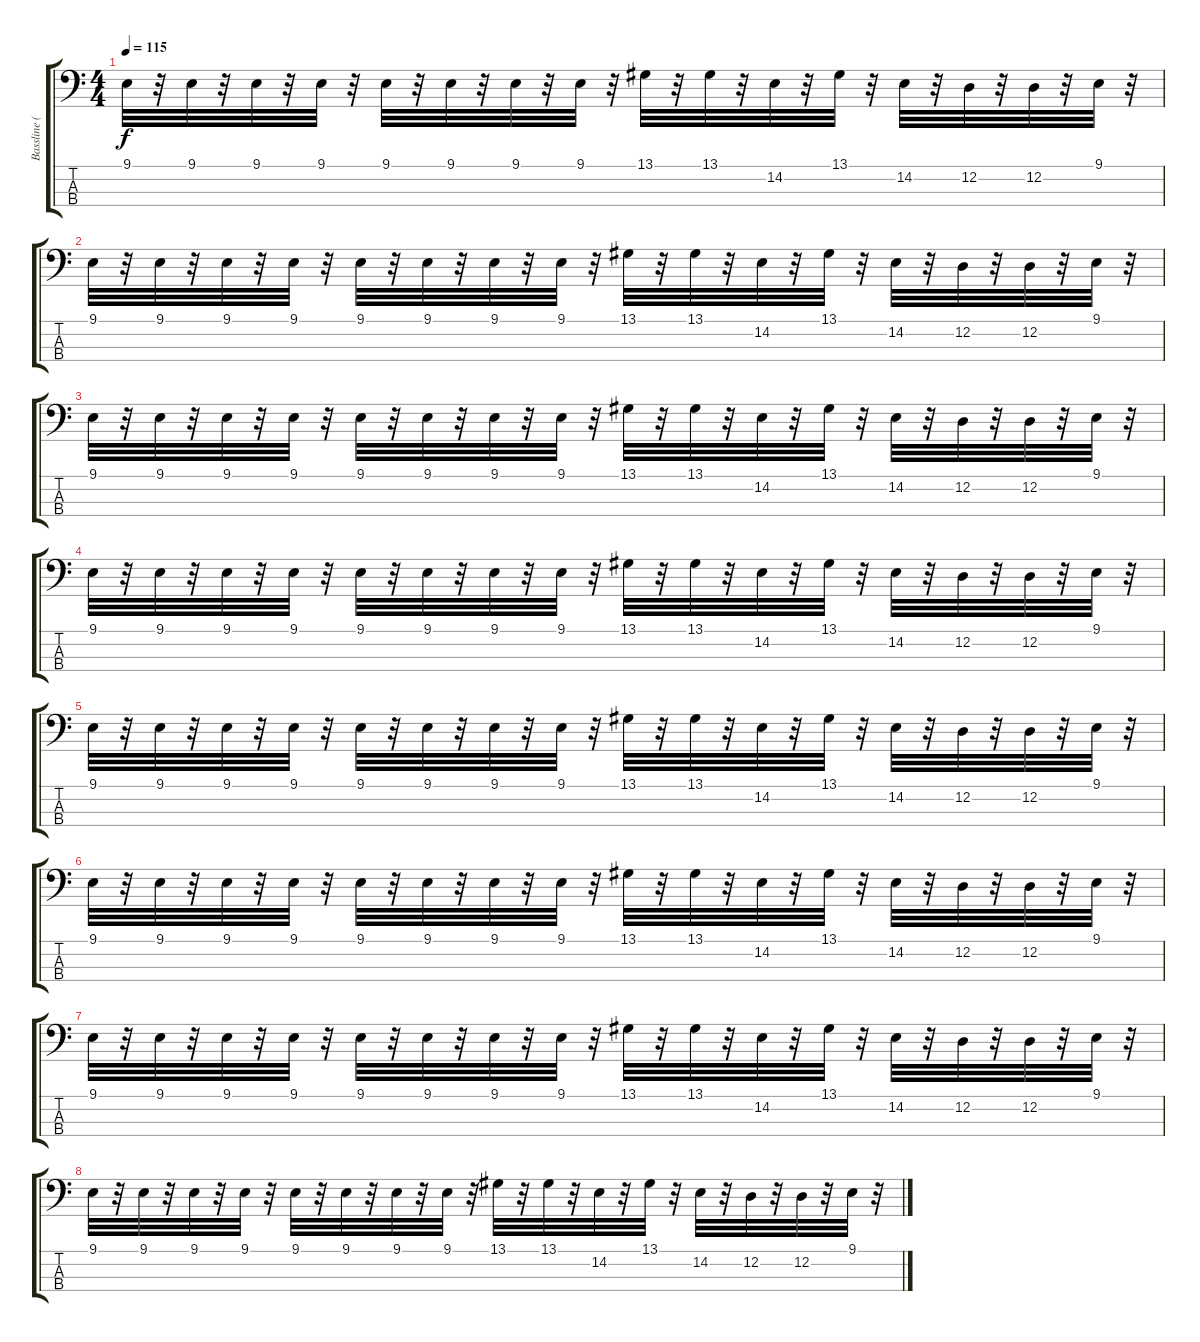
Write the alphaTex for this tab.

\track ("Bassline (Lead 2 - Sawtooth)" "Bassline (") {instrument lead2sawtooth}
\staff {score tabs}
\tuning (G2 D2 A1 E1) {hide}
\ts (4 4)
\tempo 115
\clef f4
\ks c
9.1.32{dy f} r.32 9.1.32 r.32 9.1.32 r.32 9.1.32 r.32 9.1.32 r.32 9.1.32 r.32 9.1.32 r.32 9.1.32 r.32 13.1.32 r.32 13.1.32 r.32 14.2.32 r.32 13.1.32 r.32 14.2.32 r.32 12.2.32 r.32 12.2.32 r.32 9.1.32 r.32 |
9.1.32 r.32 9.1.32 r.32 9.1.32 r.32 9.1.32 r.32 9.1.32 r.32 9.1.32 r.32 9.1.32 r.32 9.1.32 r.32 13.1.32 r.32 13.1.32 r.32 14.2.32 r.32 13.1.32 r.32 14.2.32 r.32 12.2.32 r.32 12.2.32 r.32 9.1.32 r.32 |
9.1.32 r.32 9.1.32 r.32 9.1.32 r.32 9.1.32 r.32 9.1.32 r.32 9.1.32 r.32 9.1.32 r.32 9.1.32 r.32 13.1.32 r.32 13.1.32 r.32 14.2.32 r.32 13.1.32 r.32 14.2.32 r.32 12.2.32 r.32 12.2.32 r.32 9.1.32 r.32 |
9.1.32 r.32 9.1.32 r.32 9.1.32 r.32 9.1.32 r.32 9.1.32 r.32 9.1.32 r.32 9.1.32 r.32 9.1.32 r.32 13.1.32 r.32 13.1.32 r.32 14.2.32 r.32 13.1.32 r.32 14.2.32 r.32 12.2.32 r.32 12.2.32 r.32 9.1.32 r.32 |
9.1.32 r.32 9.1.32 r.32 9.1.32 r.32 9.1.32 r.32 9.1.32 r.32 9.1.32 r.32 9.1.32 r.32 9.1.32 r.32 13.1.32 r.32 13.1.32 r.32 14.2.32 r.32 13.1.32 r.32 14.2.32 r.32 12.2.32 r.32 12.2.32 r.32 9.1.32 r.32 |
9.1.32 r.32 9.1.32 r.32 9.1.32 r.32 9.1.32 r.32 9.1.32 r.32 9.1.32 r.32 9.1.32 r.32 9.1.32 r.32 13.1.32 r.32 13.1.32 r.32 14.2.32 r.32 13.1.32 r.32 14.2.32 r.32 12.2.32 r.32 12.2.32 r.32 9.1.32 r.32 |
9.1.32 r.32 9.1.32 r.32 9.1.32 r.32 9.1.32 r.32 9.1.32 r.32 9.1.32 r.32 9.1.32 r.32 9.1.32 r.32 13.1.32 r.32 13.1.32 r.32 14.2.32 r.32 13.1.32 r.32 14.2.32 r.32 12.2.32 r.32 12.2.32 r.32 9.1.32 r.32 |
9.1.32 r.32 9.1.32 r.32 9.1.32 r.32 9.1.32 r.32 9.1.32 r.32 9.1.32 r.32 9.1.32 r.32 9.1.32 r.32 13.1.32 r.32 13.1.32 r.32 14.2.32 r.32 13.1.32 r.32 14.2.32 r.32 12.2.32 r.32 12.2.32 r.32 9.1.32 r.32
